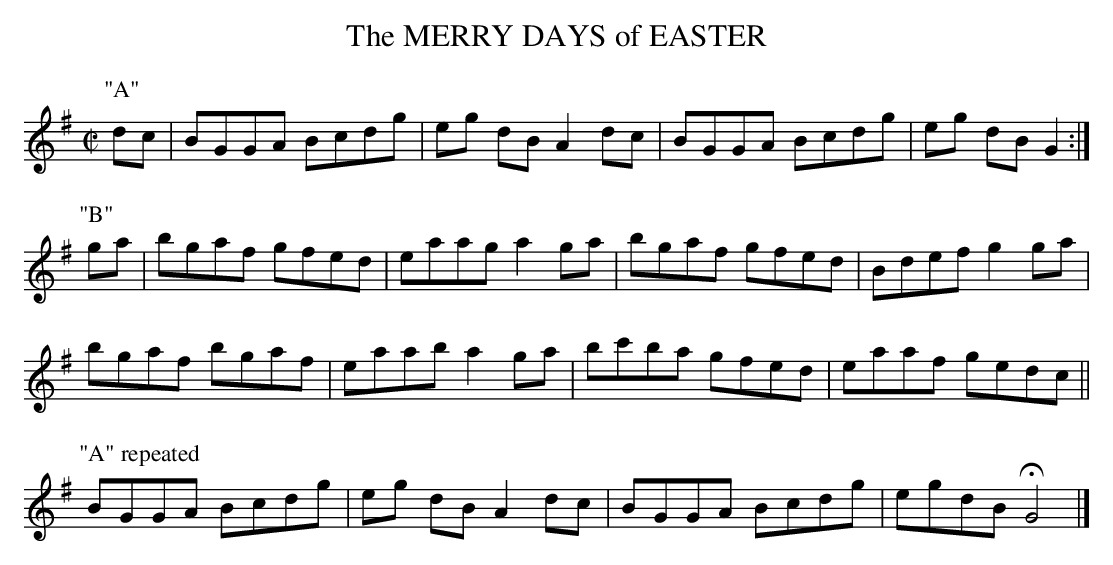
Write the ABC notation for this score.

X:1
T:MERRY DAYS of EASTER, The
M:C|
L:1/8
K:G
P:"A"
dc|BGGA Bcdg|eg dB A2dc|BGGA Bcdg|eg dB G2:|
P:"B"
ga|bgaf gfed|eaag a2ga|bgaf gfed|Bdef g2ga|
bgaf bgaf|eaab a2ga|bc'ba gfed|eaaf gedc||
P:"A" repeated
BGGA Bcdg|eg dB A2dc|BGGA Bcdg|egdB HG4|]
